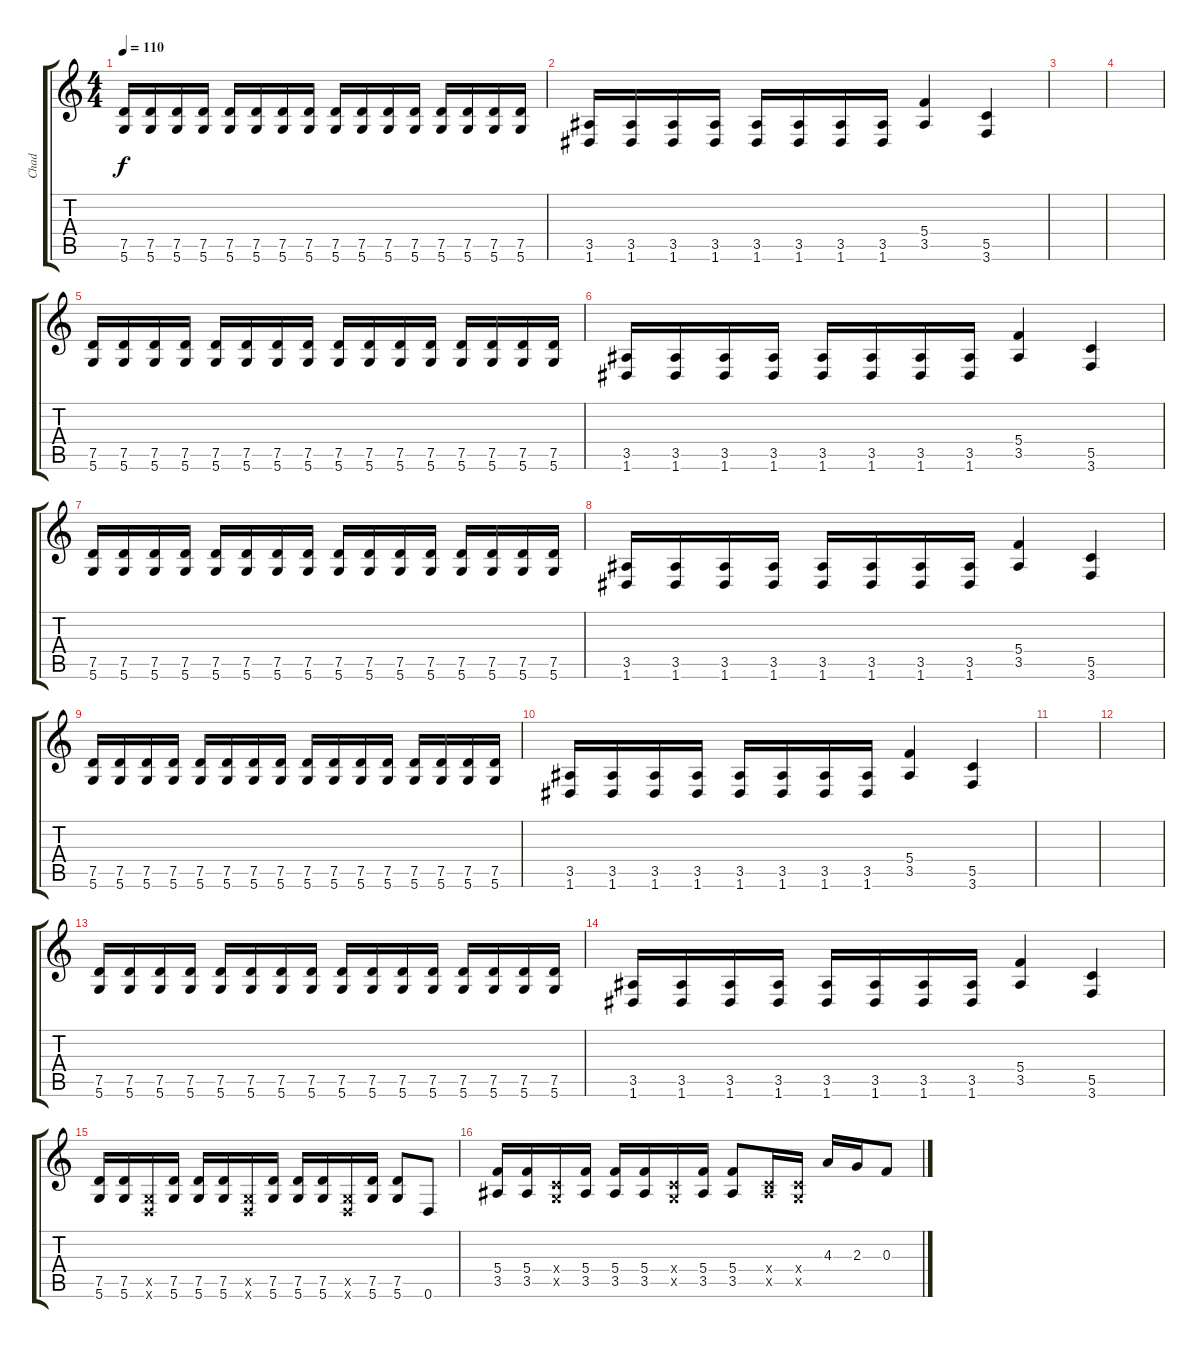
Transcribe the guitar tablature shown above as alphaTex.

\track ("Chad" "Chad") {instrument overdrivenguitar}
\staff {score tabs}
\tuning (D4 A3 F3 C3 G2 D2) {hide}
\ts (4 4)
\tempo 110
\clef g2
\ks c
(7.5 5.6).16{dy f} (7.5 5.6).16 (7.5 5.6).16 (7.5 5.6).16 (7.5 5.6).16 (7.5 5.6).16 (7.5 5.6).16 (7.5 5.6).16 (7.5 5.6).16 (7.5 5.6).16 (7.5 5.6).16 (7.5 5.6).16 (7.5 5.6).16 (7.5 5.6).16 (7.5 5.6).16 (7.5 5.6).16 |
(3.5 1.6).16 (3.5 1.6).16 (3.5 1.6).16 (3.5 1.6).16 (3.5 1.6).16 (3.5 1.6).16 (3.5 1.6).16 (3.5 1.6).16 (5.4 3.5).4 (5.5 3.6).4 |
|
|
(7.5 5.6).16 (7.5 5.6).16 (7.5 5.6).16 (7.5 5.6).16 (7.5 5.6).16 (7.5 5.6).16 (7.5 5.6).16 (7.5 5.6).16 (7.5 5.6).16 (7.5 5.6).16 (7.5 5.6).16 (7.5 5.6).16 (7.5 5.6).16 (7.5 5.6).16 (7.5 5.6).16 (7.5 5.6).16 |
(3.5 1.6).16 (3.5 1.6).16 (3.5 1.6).16 (3.5 1.6).16 (3.5 1.6).16 (3.5 1.6).16 (3.5 1.6).16 (3.5 1.6).16 (5.4 3.5).4 (5.5 3.6).4 |
(7.5 5.6).16 (7.5 5.6).16 (7.5 5.6).16 (7.5 5.6).16 (7.5 5.6).16 (7.5 5.6).16 (7.5 5.6).16 (7.5 5.6).16 (7.5 5.6).16 (7.5 5.6).16 (7.5 5.6).16 (7.5 5.6).16 (7.5 5.6).16 (7.5 5.6).16 (7.5 5.6).16 (7.5 5.6).16 |
(3.5 1.6).16 (3.5 1.6).16 (3.5 1.6).16 (3.5 1.6).16 (3.5 1.6).16 (3.5 1.6).16 (3.5 1.6).16 (3.5 1.6).16 (5.4 3.5).4 (5.5 3.6).4 |
(7.5 5.6).16 (7.5 5.6).16 (7.5 5.6).16 (7.5 5.6).16 (7.5 5.6).16 (7.5 5.6).16 (7.5 5.6).16 (7.5 5.6).16 (7.5 5.6).16 (7.5 5.6).16 (7.5 5.6).16 (7.5 5.6).16 (7.5 5.6).16 (7.5 5.6).16 (7.5 5.6).16 (7.5 5.6).16 |
(3.5 1.6).16 (3.5 1.6).16 (3.5 1.6).16 (3.5 1.6).16 (3.5 1.6).16 (3.5 1.6).16 (3.5 1.6).16 (3.5 1.6).16 (5.4 3.5).4 (5.5 3.6).4 |
|
|
(7.5 5.6).16 (7.5 5.6).16 (7.5 5.6).16 (7.5 5.6).16 (7.5 5.6).16 (7.5 5.6).16 (7.5 5.6).16 (7.5 5.6).16 (7.5 5.6).16 (7.5 5.6).16 (7.5 5.6).16 (7.5 5.6).16 (7.5 5.6).16 (7.5 5.6).16 (7.5 5.6).16 (7.5 5.6).16 |
(3.5 1.6).16 (3.5 1.6).16 (3.5 1.6).16 (3.5 1.6).16 (3.5 1.6).16 (3.5 1.6).16 (3.5 1.6).16 (3.5 1.6).16 (5.4 3.5).4 (5.5 3.6).4 |
(7.5 5.6).16 (7.5 5.6).16 (0.5{x} 0.6{x}).16 (7.5 5.6).16 (7.5 5.6).16 (7.5 5.6).16 (0.5{x} 0.6{x}).16 (7.5 5.6).16 (7.5 5.6).16 (7.5 5.6).16 (0.5{x} 0.6{x}).16 (7.5 5.6).16 (7.5 5.6).8 0.6.8 |
(5.4 3.5).16 (5.4 3.5).16 (0.4{x} 0.5{x}).16 (5.4 3.5).16 (5.4 3.5).16 (5.4 3.5).16 (0.4{x} 0.5{x}).16 (5.4 3.5).16 (5.4 3.5).8 (0.4{x} 3.5{x}).16 (0.4{x} 0.5{x}).16 4.3.16 2.3.16 0.3.8
